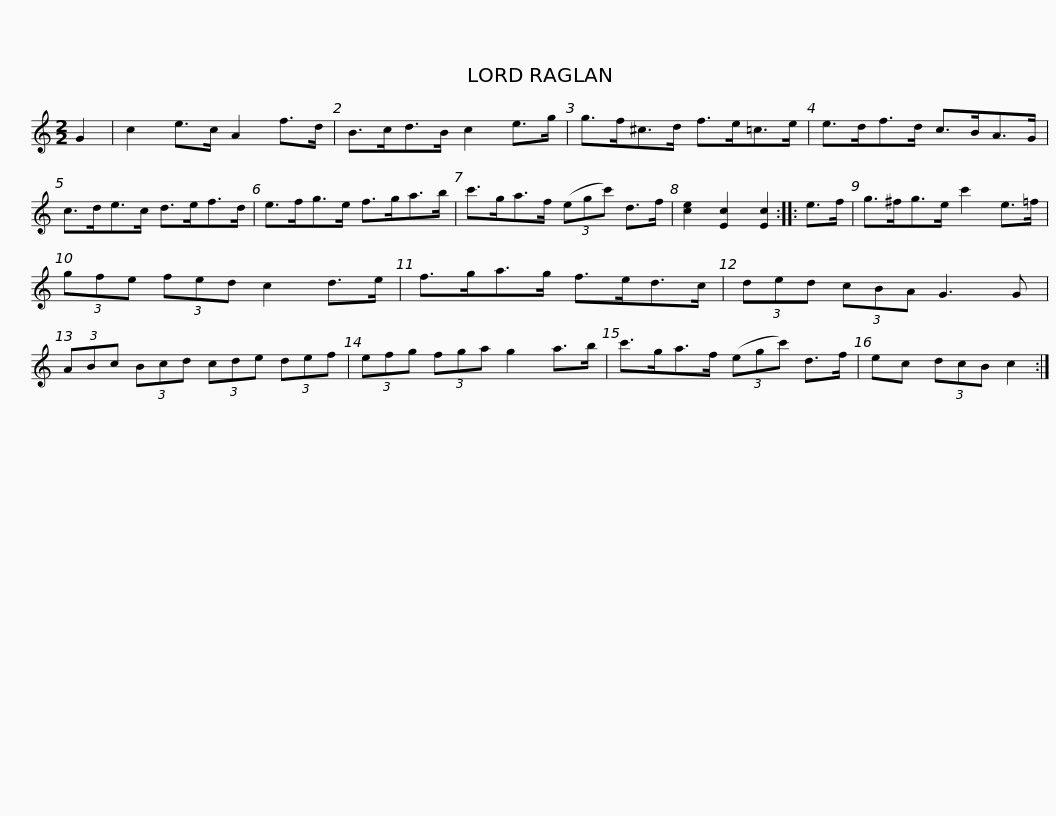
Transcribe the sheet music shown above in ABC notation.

X:1
L:1/8
M:2/2
I:linebreak $
K:C
V:1 treble
V:1
 G2 | c2 e>c A2 f>d | B>cd>B c2 e>g | g>f^c>d f>e=c>e | e>df>d c>BA>G |$ %5
 c>de>c d>ef>d | e>fg>e f>ga>b | c'>ga>f (3(egc') d>f | [ce]2 [Ec]2 [Ec]2 :: e>f |$ %10
 g>^fg>e c'2 e>=f | (3gfe (3fed c2 d>e | f>ga>g f>ed>c | (3ded (3cBA G3 G |$ (3ABc (3Bcd (3cde (3def | %15
 (3efg (3fga g2 a>b | c'>ga>f (3(egc') d>f | ec (3dcB c2 :| %18
